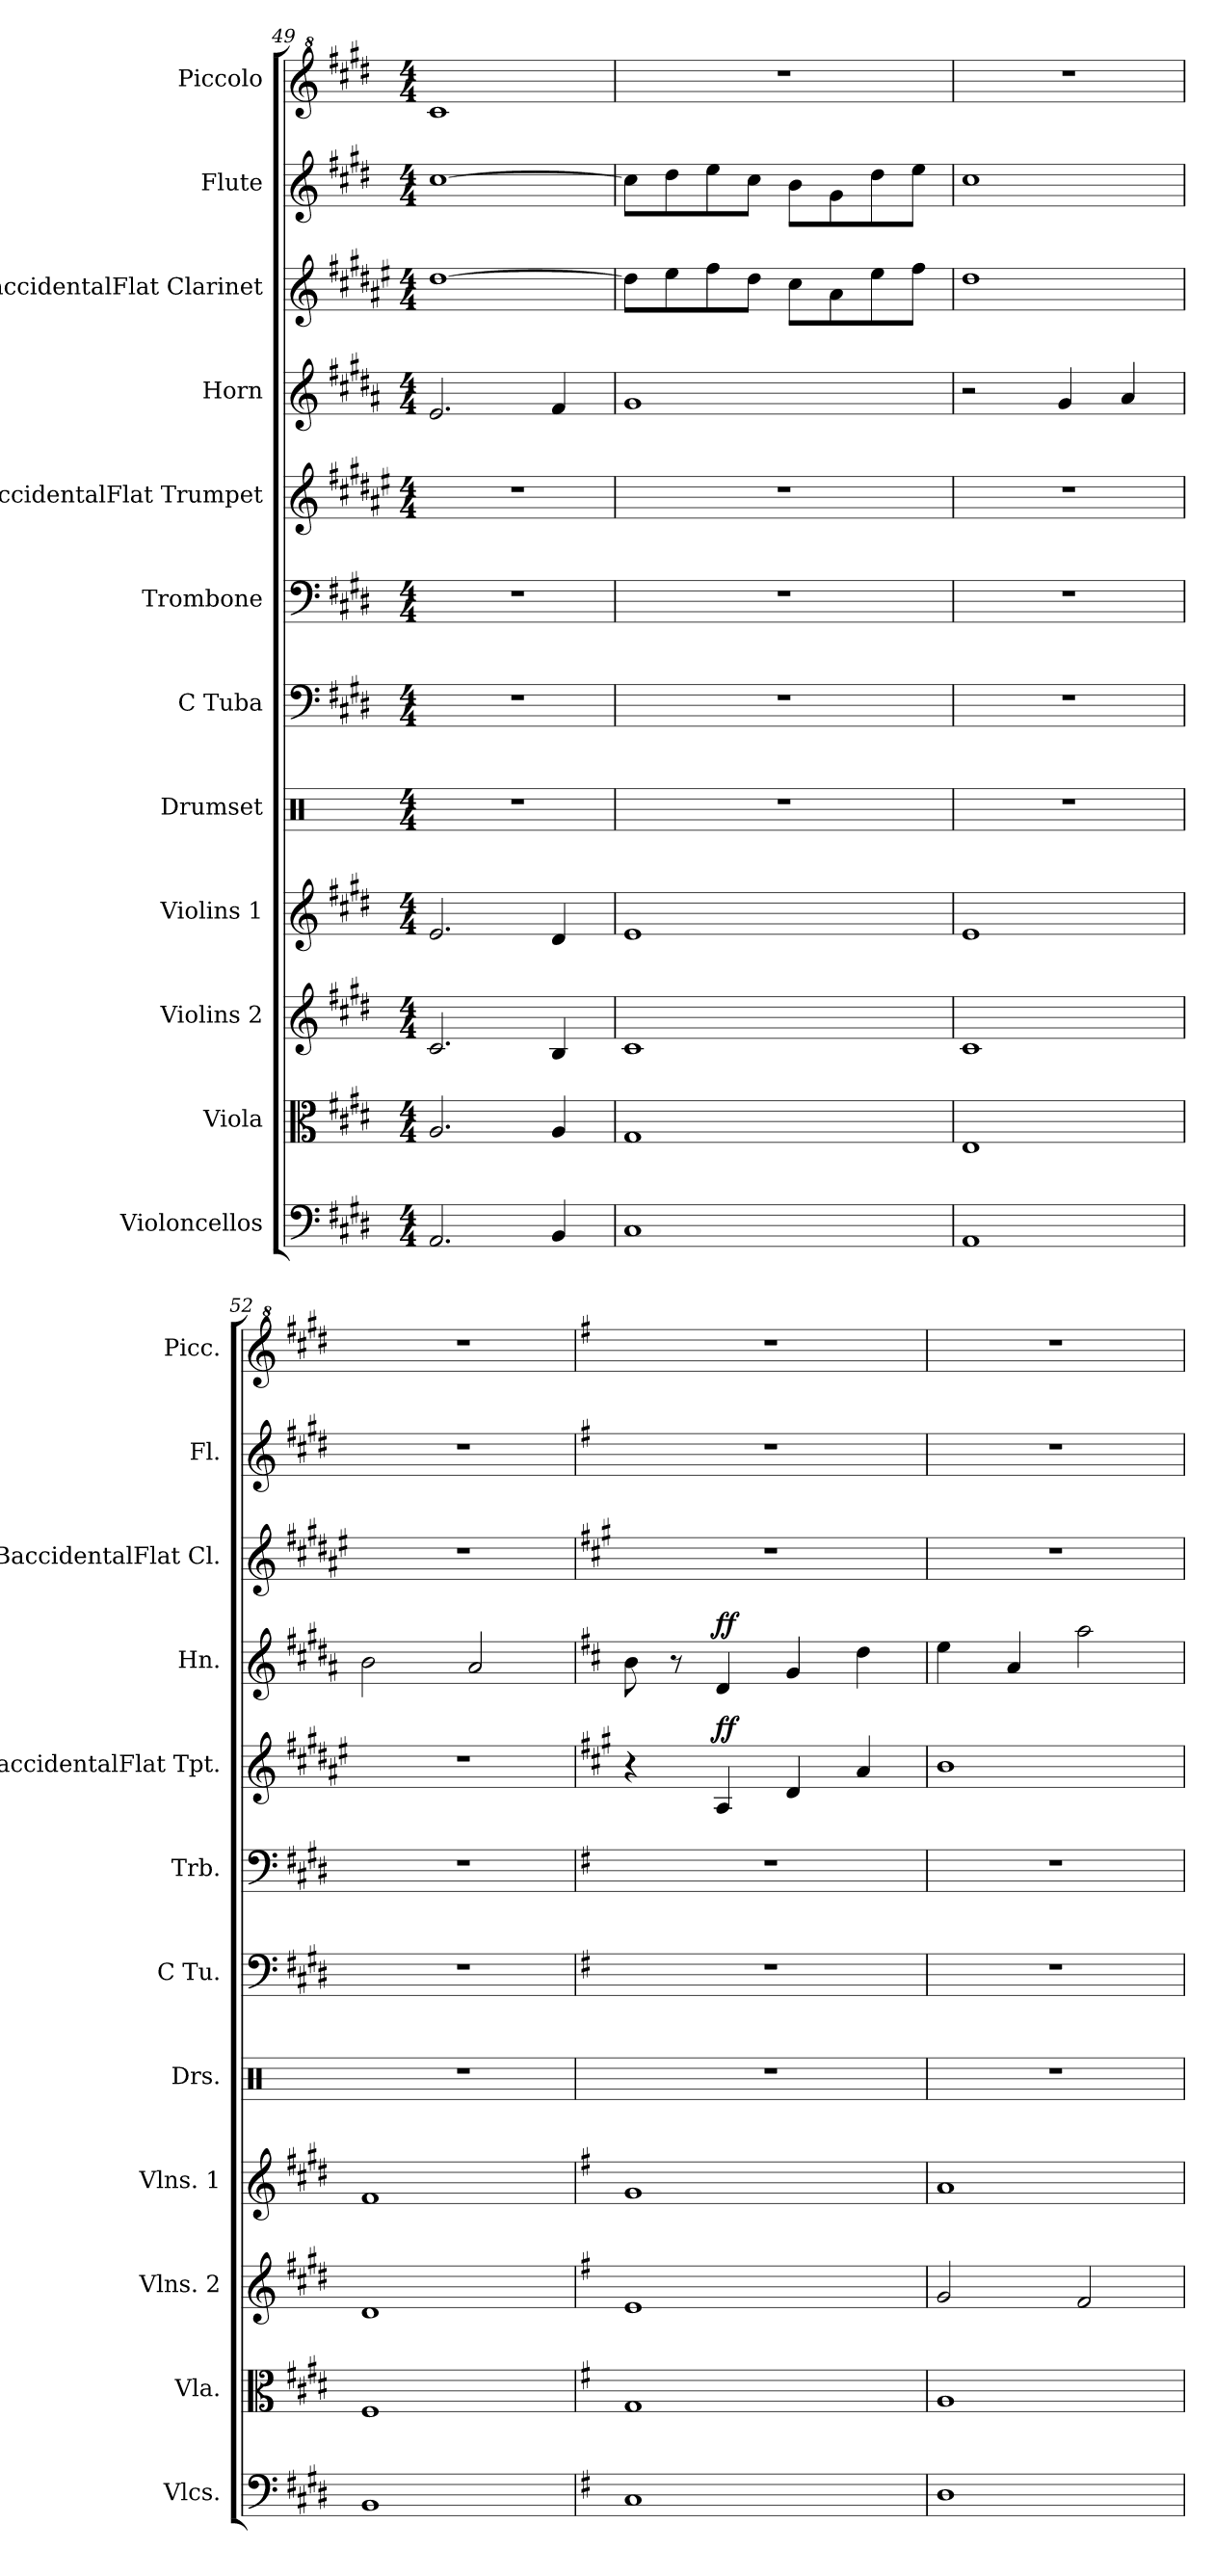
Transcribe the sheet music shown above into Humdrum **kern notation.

**kern	**kern	**kern	**kern	**kern	**kern	**kern	**kern	**dynam	**kern	**dynam	**kern	**kern	**kern
*part12	*part11	*part10	*part9	*part8	*part7	*part6	*part5	*part5	*part4	*part4	*part3	*part2	*part1
*staff12	*staff11	*staff10	*staff9	*staff8	*staff7	*staff6	*staff5	*staff5	*staff4	*staff4	*staff3	*staff2	*staff1
*I"Violoncellos	*I"Viola	*I"Violins 2	*I"Violins 1	*I"Drumset	*I"C Tuba	*I"Trombone	*I"BaccidentalFlat Trumpet	*	*I"Horn	*	*I"BaccidentalFlat Clarinet	*I"Flute	*I"Piccolo
*I'Vlcs.	*I'Vla.	*I'Vlns. 2	*I'Vlns. 1	*I'Drs.	*I'C Tu.	*I'Trb.	*I'BaccidentalFlat Tpt.	*	*I'Hn.	*	*I'BaccidentalFlat Cl.	*I'Fl.	*I'Picc.
*clefF4	*clefC3	*clefG2	*clefG2	*clefX	*clefF4	*clefF4	*clefG2	*	*clefG2	*	*clefG2	*clefG2	*clefG^2
*	*	*	*	*	*	*	*ITrd1c2	*	*ITrd4c7	*	*ITrd1c2	*	*ITrd-7c-12
*k[f#c#g#d#]	*k[f#c#g#d#]	*k[f#c#g#d#]	*k[f#c#g#d#]	*k[]	*k[f#c#g#d#]	*k[f#c#g#d#]	*k[f#c#g#d#]	*	*k[f#c#g#d#]	*	*k[f#c#g#d#]	*k[f#c#g#d#]	*k[f#c#g#d#]
*M4/4	*M4/4	*M4/4	*M4/4	*M4/4	*M4/4	*M4/4	*M4/4	*	*M4/4	*	*M4/4	*M4/4	*M4/4
=49	=49	=49	=49	=49	=49	=49	=49	=49	=49	=49	=49	=49	=49
2.AA/	2.A/	2.c#/	2.e/	1r	1r	1r	1r	.	2.A/	.	[1cc#	[1cc#	1ccc#
4BB/	4A/	4B/	4d#/	.	.	.	.	.	4B/	.	.	.	.
!!LO:PB:g=z
=50	=50	=50	=50	=50	=50	=50	=50	=50	=50	=50	=50	=50	=50
1C#	1G#	1c#	1e	1r	1r	1r	1r	.	1c#	.	8cc#\L]	8cc#\L]	1r
.	.	.	.	.	.	.	.	.	.	.	8dd#\	8dd#\	.
.	.	.	.	.	.	.	.	.	.	.	8ee\	8ee\	.
.	.	.	.	.	.	.	.	.	.	.	8cc#\J	8cc#\J	.
.	.	.	.	.	.	.	.	.	.	.	8b\L	8b\L	.
.	.	.	.	.	.	.	.	.	.	.	8g#\	8g#\	.
.	.	.	.	.	.	.	.	.	.	.	8dd#\	8dd#\	.
.	.	.	.	.	.	.	.	.	.	.	8ee\J	8ee\J	.
=51	=51	=51	=51	=51	=51	=51	=51	=51	=51	=51	=51	=51	=51
1AA	1E	1c#	1e	1r	1r	1r	1r	.	2r	.	1cc#	1cc#	1r
.	.	.	.	.	.	.	.	.	4c#/	.	.	.	.
.	.	.	.	.	.	.	.	.	4d#/	.	.	.	.
=52	=52	=52	=52	=52	=52	=52	=52	=52	=52	=52	=52	=52	=52
1BB	1F#	1d#	1f#	1r	1r	1r	1r	.	2e\	.	1r	1r	1r
.	.	.	.	.	.	.	.	.	2d#/	.	.	.	.
=53	=53	=53	=53	=53	=53	=53	=53	=53	=53	=53	=53	=53	=53
*k[f#]	*k[f#]	*k[f#]	*k[f#]	*	*k[f#]	*k[f#]	*k[f#]	*	*k[f#]	*	*k[f#]	*k[f#]	*k[f#]
1C	1G	1e	1g	1r	1r	1r	4r	.	8e\	.	1r	1r	1r
.	.	.	.	.	.	.	.	.	8r	.	.	.	.
!	!	!	!	!	!	!	!	!LO:DY:a	!	!LO:DY:a	!	!	!
.	.	.	.	.	.	.	4G/	ff	4G/	ff	.	.	.
.	.	.	.	.	.	.	4c/	.	4c/	.	.	.	.
.	.	.	.	.	.	.	4g/	.	4g\	.	.	.	.
=54	=54	=54	=54	=54	=54	=54	=54	=54	=54	=54	=54	=54	=54
1D	1A	2g/	1a	1r	1r	1r	1a	.	4a\	.	1r	1r	1r
.	.	.	.	.	.	.	.	.	4d/	.	.	.	.
.	.	2f#/	.	.	.	.	.	.	2dd\	.	.	.	.
=	=	=	=	=	=	=	=	=	=	=	=	=	=
*-	*-	*-	*-	*-	*-	*-	*-	*-	*-	*-	*-	*-	*-
